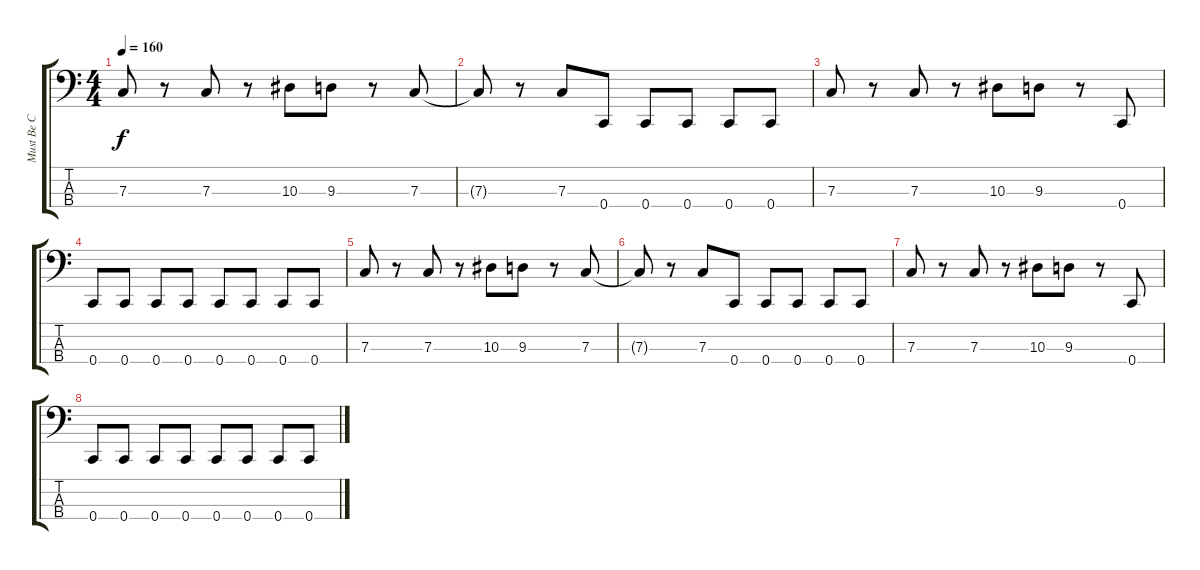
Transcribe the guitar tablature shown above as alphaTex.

\track ("Must Be C Tuned" "Must Be C ") {instrument electricbassfinger}
\staff {score tabs}
\tuning (Eb2 Bb1 F1 C1) {hide}
\ts (4 4)
\tempo 160
\clef f4
\ks c
7.3.8{dy f} r.8 7.3.8 r.8 10.3.8 9.3.8 r.8 7.3.8 |
7.3{t}.8 r.8 7.3.8 0.4.8 0.4.8 0.4.8 0.4.8 0.4.8 |
7.3.8 r.8 7.3.8 r.8 10.3.8 9.3.8 r.8 0.4.8 |
0.4.8 0.4.8 0.4.8 0.4.8 0.4.8 0.4.8 0.4.8 0.4.8 |
7.3.8 r.8 7.3.8 r.8 10.3.8 9.3.8 r.8 7.3.8 |
7.3{t}.8 r.8 7.3.8 0.4.8 0.4.8 0.4.8 0.4.8 0.4.8 |
7.3.8 r.8 7.3.8 r.8 10.3.8 9.3.8 r.8 0.4.8 |
0.4.8 0.4.8 0.4.8 0.4.8 0.4.8 0.4.8 0.4.8 0.4.8
